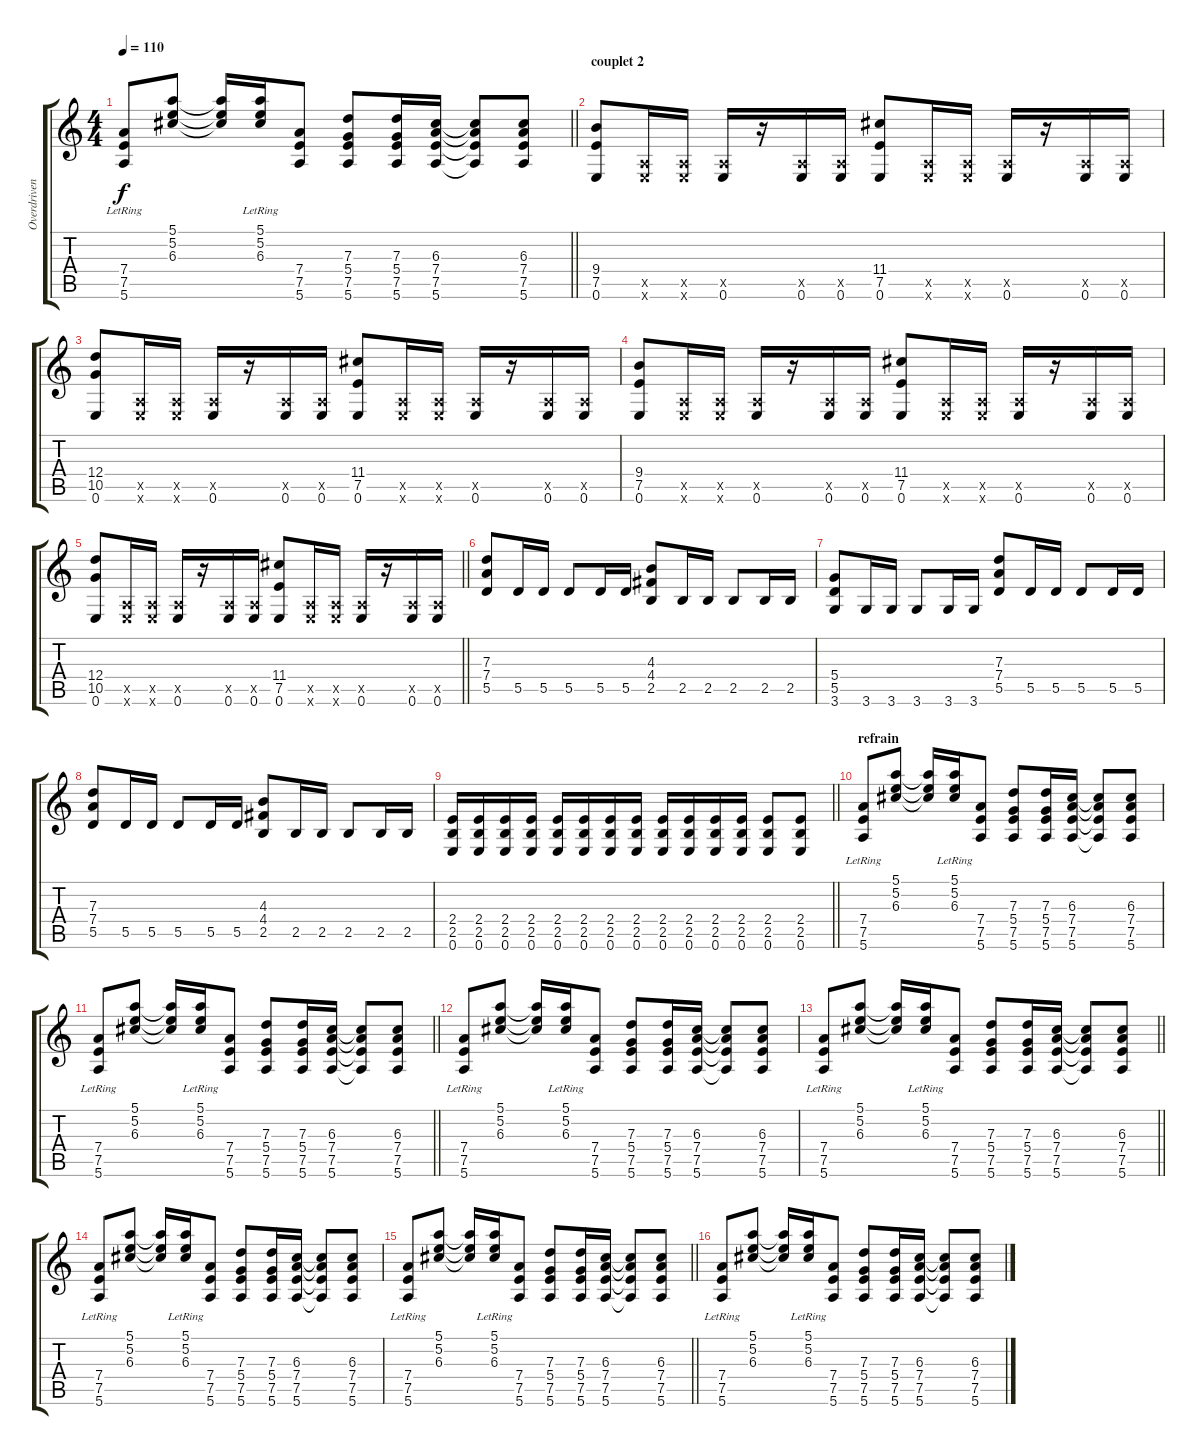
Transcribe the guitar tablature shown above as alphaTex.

\track ("Overdriven Guitar 1" "Overdriven") {instrument overdrivenguitar}
\staff {score tabs}
\tuning (E4 B3 G3 D3 A2 E2) {hide}
\ts (4 4)
\tempo 110
\clef g2
\barLineRight lightlight
\ks c
(7.4{lr} 7.5{lr} 5.6{lr}).8{dy f} (5.1 5.2 6.3).8 (5.1{t} 5.2{t} 6.3{t}).16 (5.1{lr} 5.2{lr} 6.3{lr}).16 (7.4 7.5 5.6).8 (7.3 5.4 7.5 5.6).8 (7.3 5.4 7.5 5.6).16 (6.3 7.4 7.5 5.6).16 (6.3{t} 7.4{t} 7.5{t} 5.6{t}).8 (6.3 7.4 7.5 5.6).8 |
\section ("" "couplet 2")
(9.4 7.5 0.6).8 (0.5{x} 0.6{x}).16 (0.5{x} 0.6{x}).16 (0.5{x} 0.6).16 r.16 (0.5{x} 0.6).16 (0.5{x} 0.6).16 (11.4 7.5 0.6).8 (0.5{x} 0.6{x}).16 (0.5{x} 0.6{x}).16 (0.5{x} 0.6).16 r.16 (0.5{x} 0.6).16 (0.5{x} 0.6).16 |
(12.4 10.5 0.6).8 (0.5{x} 0.6{x}).16 (0.5{x} 0.6{x}).16 (0.5{x} 0.6).16 r.16 (0.5{x} 0.6).16 (0.5{x} 0.6).16 (11.4 7.5 0.6).8 (0.5{x} 0.6{x}).16 (0.5{x} 0.6{x}).16 (0.5{x} 0.6).16 r.16 (0.5{x} 0.6).16 (0.5{x} 0.6).16 |
(9.4 7.5 0.6).8 (0.5{x} 0.6{x}).16 (0.5{x} 0.6{x}).16 (0.5{x} 0.6).16 r.16 (0.5{x} 0.6).16 (0.5{x} 0.6).16 (11.4 7.5 0.6).8 (0.5{x} 0.6{x}).16 (0.5{x} 0.6{x}).16 (0.5{x} 0.6).16 r.16 (0.5{x} 0.6).16 (0.5{x} 0.6).16 |
\barLineRight lightlight
(12.4 10.5 0.6).8 (0.5{x} 0.6{x}).16 (0.5{x} 0.6{x}).16 (0.5{x} 0.6).16 r.16 (0.5{x} 0.6).16 (0.5{x} 0.6).16 (11.4 7.5 0.6).8 (0.5{x} 0.6{x}).16 (0.5{x} 0.6{x}).16 (0.5{x} 0.6).16 r.16 (0.5{x} 0.6).16 (0.5{x} 0.6).16 |
(7.3 7.4 5.5).8 5.5.16 5.5.16 5.5.8 5.5.16 5.5.16 (4.3 4.4 2.5).8 2.5.16 2.5.16 2.5.8 2.5.16 2.5.16 |
(5.4 5.5 3.6).8 3.6.16 3.6.16 3.6.8 3.6.16 3.6.16 (7.3 7.4 5.5).8 5.5.16 5.5.16 5.5.8 5.5.16 5.5.16 |
(7.3 7.4 5.5).8 5.5.16 5.5.16 5.5.8 5.5.16 5.5.16 (4.3 4.4 2.5).8 2.5.16 2.5.16 2.5.8 2.5.16 2.5.16 |
\barLineRight lightlight
(2.4 2.5 0.6).16 (2.4 2.5 0.6).16 (2.4 2.5 0.6).16 (2.4 2.5 0.6).16 (2.4 2.5 0.6).16 (2.4 2.5 0.6).16 (2.4 2.5 0.6).16 (2.4 2.5 0.6).16 (2.4 2.5 0.6).16 (2.4 2.5 0.6).16 (2.4 2.5 0.6).16 (2.4 2.5 0.6).16 (2.4 2.5 0.6).8 (2.4 2.5 0.6).8 |
\section ("" "refrain")
(7.4{lr} 7.5{lr} 5.6{lr}).8 (5.1 5.2 6.3).8 (5.1{t} 5.2{t} 6.3{t}).16 (5.1{lr} 5.2{lr} 6.3{lr}).16 (7.4 7.5 5.6).8 (7.3 5.4 7.5 5.6).8 (7.3 5.4 7.5 5.6).16 (6.3 7.4 7.5 5.6).16 (6.3{t} 7.4{t} 7.5{t} 5.6{t}).8 (6.3 7.4 7.5 5.6).8 |
\barLineRight lightlight
(7.4{lr} 7.5{lr} 5.6{lr}).8 (5.1 5.2 6.3).8 (5.1{t} 5.2{t} 6.3{t}).16 (5.1{lr} 5.2{lr} 6.3{lr}).16 (7.4 7.5 5.6).8 (7.3 5.4 7.5 5.6).8 (7.3 5.4 7.5 5.6).16 (6.3 7.4 7.5 5.6).16 (6.3{t} 7.4{t} 7.5{t} 5.6{t}).8 (6.3 7.4 7.5 5.6).8 |
(7.4{lr} 7.5{lr} 5.6{lr}).8 (5.1 5.2 6.3).8 (5.1{t} 5.2{t} 6.3{t}).16 (5.1{lr} 5.2{lr} 6.3{lr}).16 (7.4 7.5 5.6).8 (7.3 5.4 7.5 5.6).8 (7.3 5.4 7.5 5.6).16 (6.3 7.4 7.5 5.6).16 (6.3{t} 7.4{t} 7.5{t} 5.6{t}).8 (6.3 7.4 7.5 5.6).8 |
\barLineRight lightlight
(7.4{lr} 7.5{lr} 5.6{lr}).8 (5.1 5.2 6.3).8 (5.1{t} 5.2{t} 6.3{t}).16 (5.1{lr} 5.2{lr} 6.3{lr}).16 (7.4 7.5 5.6).8 (7.3 5.4 7.5 5.6).8 (7.3 5.4 7.5 5.6).16 (6.3 7.4 7.5 5.6).16 (6.3{t} 7.4{t} 7.5{t} 5.6{t}).8 (6.3 7.4 7.5 5.6).8 |
(7.4{lr} 7.5{lr} 5.6{lr}).8 (5.1 5.2 6.3).8 (5.1{t} 5.2{t} 6.3{t}).16 (5.1{lr} 5.2{lr} 6.3{lr}).16 (7.4 7.5 5.6).8 (7.3 5.4 7.5 5.6).8 (7.3 5.4 7.5 5.6).16 (6.3 7.4 7.5 5.6).16 (6.3{t} 7.4{t} 7.5{t} 5.6{t}).8 (6.3 7.4 7.5 5.6).8 |
\barLineRight lightlight
(7.4{lr} 7.5{lr} 5.6{lr}).8 (5.1 5.2 6.3).8 (5.1{t} 5.2{t} 6.3{t}).16 (5.1{lr} 5.2{lr} 6.3{lr}).16 (7.4 7.5 5.6).8 (7.3 5.4 7.5 5.6).8 (7.3 5.4 7.5 5.6).16 (6.3 7.4 7.5 5.6).16 (6.3{t} 7.4{t} 7.5{t} 5.6{t}).8 (6.3 7.4 7.5 5.6).8 |
(7.4{lr} 7.5{lr} 5.6{lr}).8 (5.1 5.2 6.3).8 (5.1{t} 5.2{t} 6.3{t}).16 (5.1{lr} 5.2{lr} 6.3{lr}).16 (7.4 7.5 5.6).8 (7.3 5.4 7.5 5.6).8 (7.3 5.4 7.5 5.6).16 (6.3 7.4 7.5 5.6).16 (6.3{t} 7.4{t} 7.5{t} 5.6{t}).8 (6.3 7.4 7.5 5.6).8
